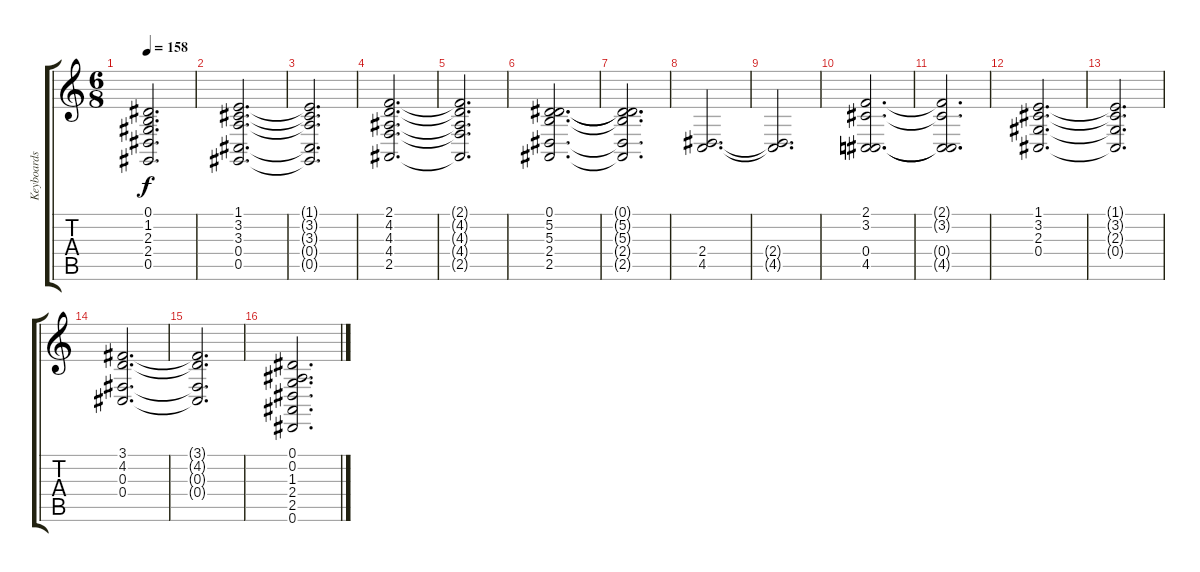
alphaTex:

\track ("Keyboards" "Keyboards") {instrument reedorgan}
\staff {score tabs}
\tuning (Eb4 Bb3 Gb3 Db3 Ab2 Eb2) {hide}
\ts (6 8)
\tempo 158
\clef g2
\ks c
(0.1{t} 1.2{t} 2.3{t} 2.4{t} 0.5{t}).2{d dy f} |
(1.1 3.2 3.3 0.4 0.5).2{d} |
(1.1{t} 3.2{t} 3.3{t} 0.4{t} 0.5{t}).2{d} |
(2.1 4.2 4.3 4.4 2.5).2{d} |
(2.1{t} 4.2{t} 4.3{t} 4.4{t} 2.5{t}).2{d} |
(0.1 5.2 5.3 2.4 2.5).2{d} |
(0.1{t} 5.2{t} 5.3{t} 2.4{t} 2.5{t}).2{d} |
(2.4 4.5).2{d} |
(2.4{t} 4.5{t}).2{d} |
(2.1 3.2 0.4 4.5).2{d} |
(2.1{t} 3.2{t} 0.4{t} 4.5{t}).2{d} |
(1.1 3.2 2.3 0.4).2{d} |
(1.1{t} 3.2{t} 2.3{t} 0.4{t}).2{d} |
(3.1 4.2 0.3 0.4).2{d} |
(3.1{t} 4.2{t} 0.3{t} 0.4{t}).2{d} |
(0.1 0.2 1.3 2.4 2.5 0.6).2{d}
